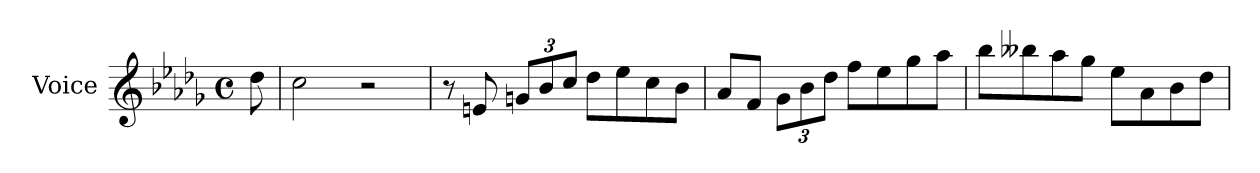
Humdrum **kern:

**kern
*part1
*staff1
*I"Voice
*I'Voice
*clefG2
*k[b-e-a-d-g-]
*M4/4
*met(c)
=
8dd-\
=1
2cc\
2rcc
=2
8r
8en/
12gn/L
12b-/
12cc/J
8dd-\L
8ee-\
8cc\
8b-\J
=3
8a-/L
8f/J
12g-\L
12b-\
12dd-\J
8ff\L
8ee-\
8gg-\
8aa-\J
=4
8bb-\L
8bb--X\
8aa-\
8gg-\J
8ee-\L
8a-\
8b-\
8dd-\J
=
*-
